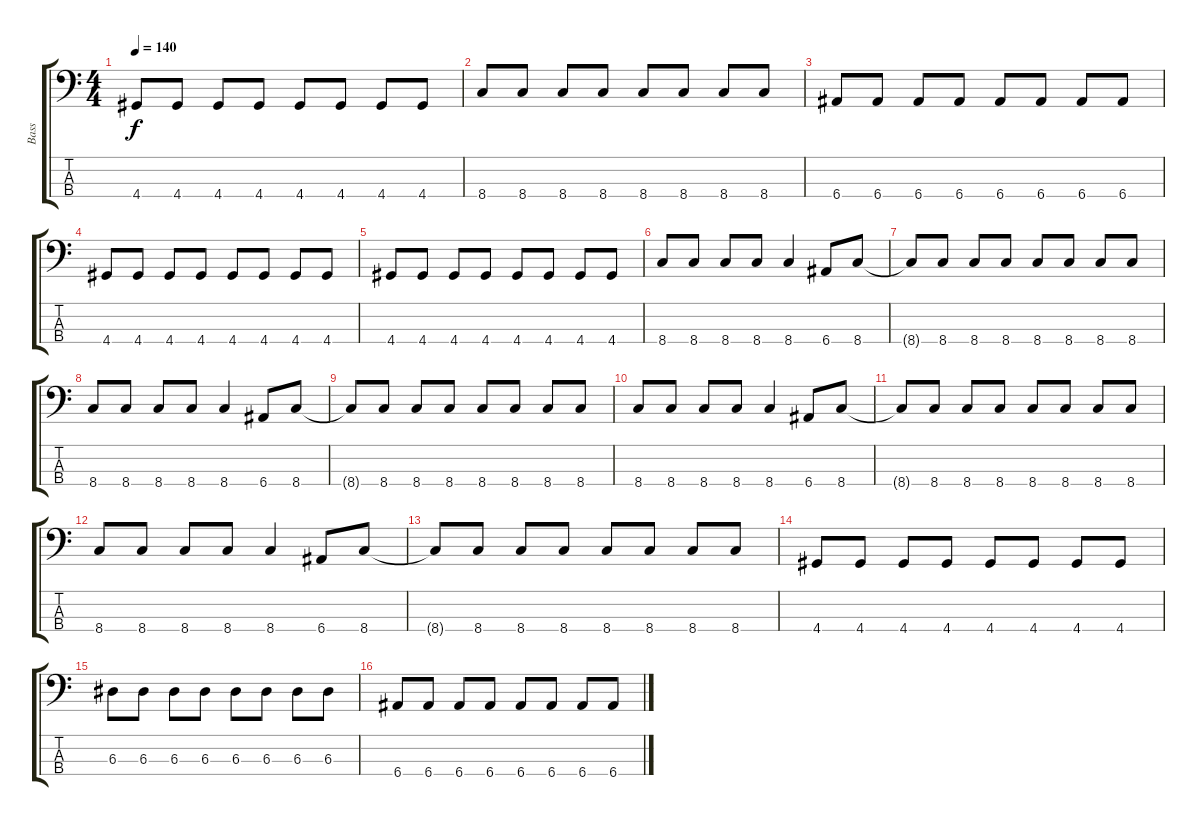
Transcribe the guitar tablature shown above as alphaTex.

\track ("Bass" "Bass") {instrument electricbasspick}
\staff {score tabs}
\tuning (G2 D2 A1 E1) {hide}
\ts (4 4)
\tempo 140
\clef f4
\ks c
4.4.8{dy f} 4.4.8 4.4.8 4.4.8 4.4.8 4.4.8 4.4.8 4.4.8 |
8.4.8 8.4.8 8.4.8 8.4.8 8.4.8 8.4.8 8.4.8 8.4.8 |
6.4.8 6.4.8 6.4.8 6.4.8 6.4.8 6.4.8 6.4.8 6.4.8 |
4.4.8 4.4.8 4.4.8 4.4.8 4.4.8 4.4.8 4.4.8 4.4.8 |
4.4.8 4.4.8 4.4.8 4.4.8 4.4.8 4.4.8 4.4.8 4.4.8 |
8.4.8 8.4.8 8.4.8 8.4.8 8.4.4 6.4.8 8.4.8 |
8.4{t}.8 8.4.8 8.4.8 8.4.8 8.4.8 8.4.8 8.4.8 8.4.8 |
8.4.8 8.4.8 8.4.8 8.4.8 8.4.4 6.4.8 8.4.8 |
8.4{t}.8 8.4.8 8.4.8 8.4.8 8.4.8 8.4.8 8.4.8 8.4.8 |
8.4.8 8.4.8 8.4.8 8.4.8 8.4.4 6.4.8 8.4.8 |
8.4{t}.8 8.4.8 8.4.8 8.4.8 8.4.8 8.4.8 8.4.8 8.4.8 |
8.4.8 8.4.8 8.4.8 8.4.8 8.4.4 6.4.8 8.4.8 |
8.4{t}.8 8.4.8 8.4.8 8.4.8 8.4.8 8.4.8 8.4.8 8.4.8 |
4.4.8 4.4.8 4.4.8 4.4.8 4.4.8 4.4.8 4.4.8 4.4.8 |
6.3.8 6.3.8 6.3.8 6.3.8 6.3.8 6.3.8 6.3.8 6.3.8 |
6.4.8 6.4.8 6.4.8 6.4.8 6.4.8 6.4.8 6.4.8 6.4.8
